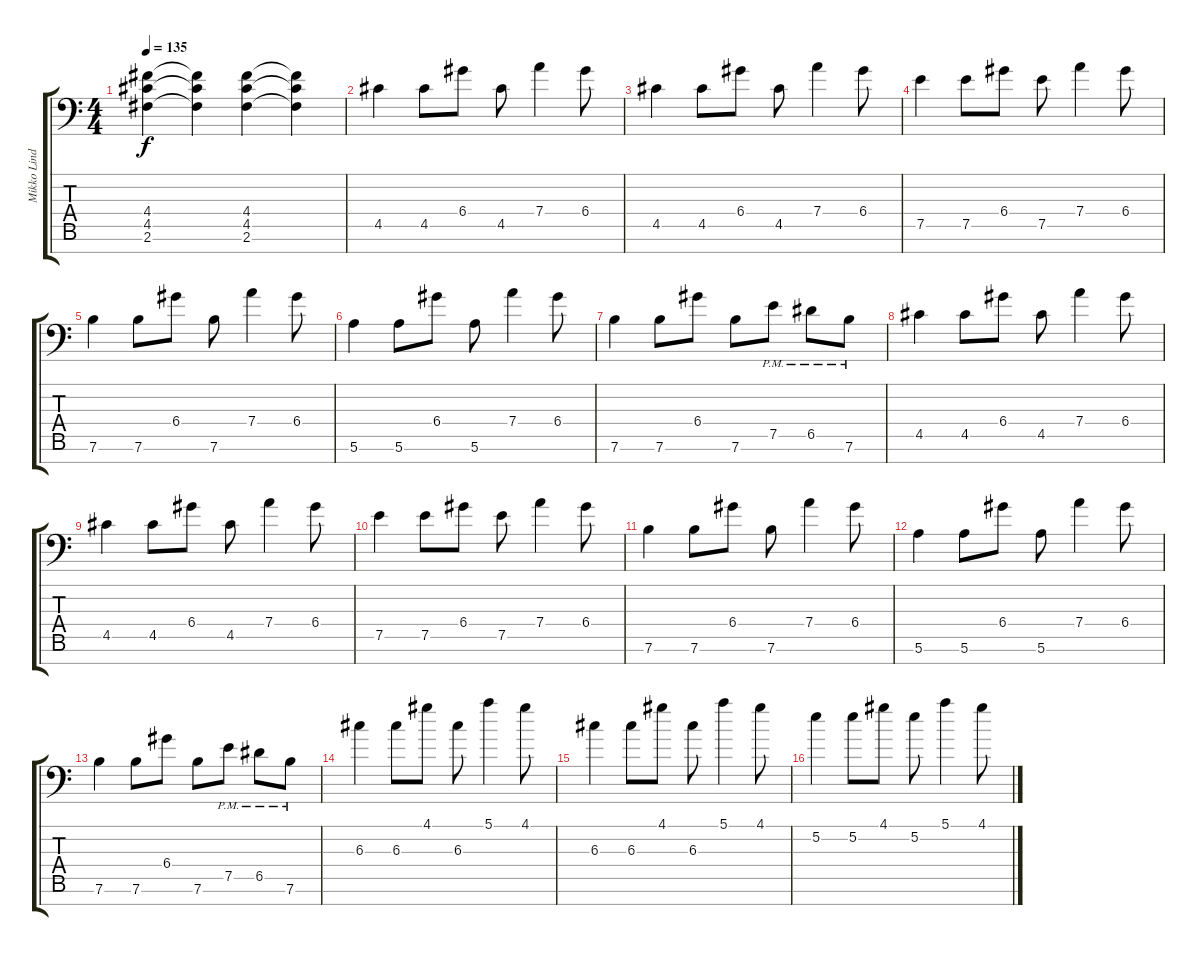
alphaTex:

\track ("Mikko Lindström" "Mikko Lind") {instrument acousticguitarsteel}
\staff {score tabs}
\tuning (E4 B3 G3 D3 A2 E2 A1) {hide}
\ts (4 4)
\tempo 135
\clef f4
\ks c
(4.4 4.5 2.6).4{dy f} (4.4{t} 4.5{t} 2.6{t}).4 (4.4 4.5 2.6).4 (4.4{t} 4.5{t} 2.6{t}).4 |
4.5.4 4.5.8 6.4.8 4.5.8 7.4.4 6.4.8 |
4.5.4 4.5.8 6.4.8 4.5.8 7.4.4 6.4.8 |
7.5.4 7.5.8 6.4.8 7.5.8 7.4.4 6.4.8 |
7.6.4 7.6.8 6.4.8 7.6.8 7.4.4 6.4.8 |
5.6.4 5.6.8 6.4.8 5.6.8 7.4.4 6.4.8 |
7.6.4 7.6.8 6.4.8 7.6.8 7.5{pm}.8 6.5{pm}.8 7.6{pm}.8 |
4.5.4 4.5.8 6.4.8 4.5.8 7.4.4 6.4.8 |
4.5.4 4.5.8 6.4.8 4.5.8 7.4.4 6.4.8 |
7.5.4 7.5.8 6.4.8 7.5.8 7.4.4 6.4.8 |
7.6.4 7.6.8 6.4.8 7.6.8 7.4.4 6.4.8 |
5.6.4 5.6.8 6.4.8 5.6.8 7.4.4 6.4.8 |
7.6.4 7.6.8 6.4.8 7.6.8 7.5{pm}.8 6.5{pm}.8 7.6{pm}.8 |
6.3.4 6.3.8 4.1.8 6.3.8 5.1.4 4.1.8 |
6.3.4 6.3.8 4.1.8 6.3.8 5.1.4 4.1.8 |
5.2.4 5.2.8 4.1.8 5.2.8 5.1.4 4.1.8
